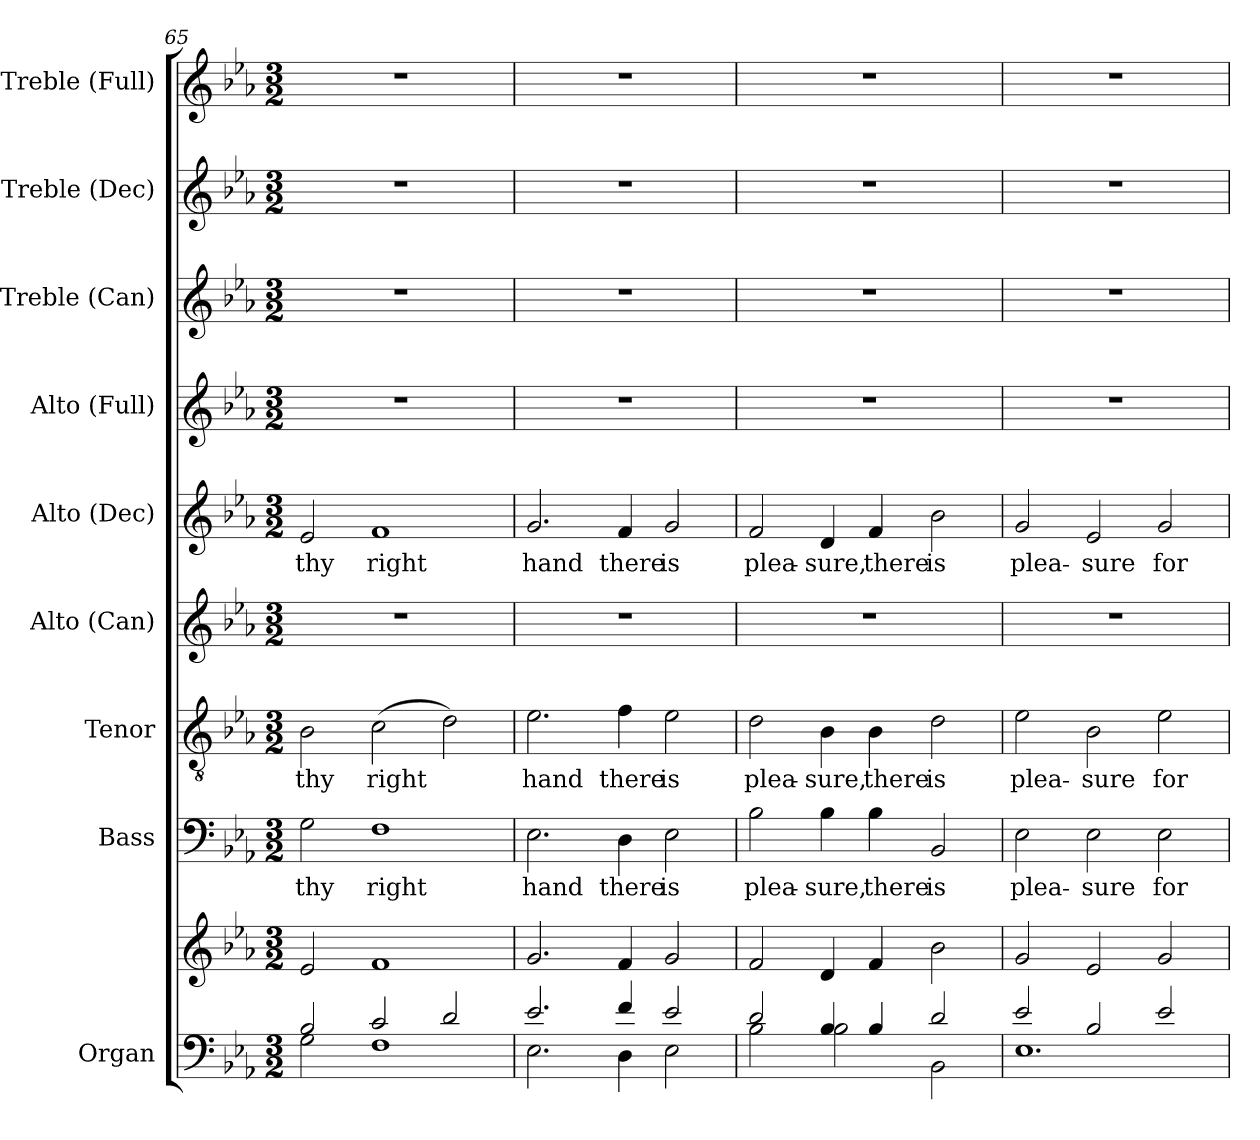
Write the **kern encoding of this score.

**kern	**kern	**kern	**text	**kern	**text	**kern	**kern	**text	**kern	**kern	**kern	**kern
*part9	*part9	*part8	*part8	*part7	*part7	*part6	*part5	*part5	*part4	*part3	*part2	*part1
*staff10	*staff9	*staff8	*staff8	*staff7	*staff7	*staff6	*staff5	*staff5	*staff4	*staff3	*staff2	*staff1
*I"Organ	*	*I"Bass	*	*I"Tenor	*	*I"Alto (Can)	*I"Alto (Dec)	*	*I"Alto (Full)	*I"Treble (Can)	*I"Treble (Dec)	*I"Treble (Full)
*I'Org.	*	*I'B.	*	*I'T.	*	*I'A. (C)	*I'A. (D)	*	*I'A. (F)	*I'Tr. (C)	*I'Tr. (D)	*I'Tr. (F)
*clefF4	*clefG2	*clefF4	*	*clefGv2	*	*clefG2	*clefG2	*	*clefG2	*clefG2	*clefG2	*clefG2
*	*	*	*	*ITrd7c12	*	*	*	*	*	*	*	*
*k[b-e-a-]	*k[b-e-a-]	*k[b-e-a-]	*	*k[b-e-a-]	*	*k[b-e-a-]	*k[b-e-a-]	*	*k[b-e-a-]	*k[b-e-a-]	*k[b-e-a-]	*k[b-e-a-]
*E-:	*E-:	*E-:	*	*E-:	*	*E-:	*E-:	*	*E-:	*E-:	*E-:	*E-:
*M3/2	*M3/2	*M3/2	*	*M3/2	*	*M3/2	*M3/2	*	*M3/2	*M3/2	*M3/2	*M3/2
=65	=65	=65	=65	=65	=65	=65	=65	=65	=65	=65	=65	=65
*^	*	*	*	*	*	*	*	*	*	*	*	*
!	!	!	!	!LO:LY:b:color=#000000	!	!	!	!	!	!	!	!	!
!	!	!	!	!	!	!LO:LY:b:color=#000000	!LO:N:vis=1	!	!	!	!	!	!
!	!	!	!	!	!	!	!	!	!LO:LY:b:color=#000000	!LO:N:vis=1	!LO:N:vis=1	!LO:N:vis=1	!LO:N:vis=1
2B-i/	2Gi\	2e-i/	2Gi\	thy	2BB-i\	thy	1.r	2e-i/	thy	1.r	1.r	1.r	1.r
!	!	!	!	!LO:LY:b:color=#000000	!	!	!	!	!	!	!	!	!
!	!	!	!	!	!	!LO:LY:b:color=#000000	!	!	!	!	!	!	!
!	!	!	!	!	!	!	!	!	!LO:LY:b:color=#000000	!	!	!	!
2ci/	1Fi	1fi	1Fi	right	(2Ci\	right	.	1fi	right	.	.	.	.
2di/	.	.	.	.	2Di\)	.	.	.	.	.	.	.	.
=66	=66	=66	=66	=66	=66	=66	=66	=66	=66	=66	=66	=66	=66
!	!	!	!	!LO:LY:b:color=#000000	!	!	!	!	!	!	!	!	!
!	!	!	!	!	!	!LO:LY:b:color=#000000	!LO:N:vis=1	!	!	!	!	!	!
!	!	!	!	!	!	!	!	!	!LO:LY:b:color=#000000	!LO:N:vis=1	!LO:N:vis=1	!LO:N:vis=1	!LO:N:vis=1
2.e-i/	2.E-i\	2.gi/	2.E-i\	hand	2.E-i\	hand	1.r	2.gi/	hand	1.r	1.r	1.r	1.r
!	!	!	!	!LO:LY:b:color=#000000	!	!	!	!	!	!	!	!	!
!	!	!	!	!	!	!LO:LY:b:color=#000000	!	!	!	!	!	!	!
!	!	!	!	!	!	!	!	!	!LO:LY:b:color=#000000	!	!	!	!
4fi/	4Di\	4fi/	4Di\	there	4Fi\	there	.	4fi/	there	.	.	.	.
!	!	!	!	!LO:LY:b:color=#000000	!	!	!	!	!	!	!	!	!
!	!	!	!	!	!	!LO:LY:b:color=#000000	!	!	!	!	!	!	!
!	!	!	!	!	!	!	!	!	!LO:LY:b:color=#000000	!	!	!	!
2e-i/	2E-i\	2gi/	2E-i\	is	2E-i\	is	.	2gi/	is	.	.	.	.
!!LO:PB:g=z
=67	=67	=67	=67	=67	=67	=67	=67	=67	=67	=67	=67	=67	=67
!	!	!	!	!LO:LY:b:color=#000000	!	!	!	!	!	!	!	!	!
!	!	!	!	!	!	!LO:LY:b:color=#000000	!LO:N:vis=1	!	!	!	!	!	!
!	!	!	!	!	!	!	!	!	!LO:LY:b:color=#000000	!LO:N:vis=1	!LO:N:vis=1	!LO:N:vis=1	!LO:N:vis=1
2di/	2B-i\	2fi/	2B-i\	plea-	2Di\	plea-	1.r	2fi/	plea-	1.r	1.r	1.r	1.r
!	!	!	!	!LO:LY:b:color=#000000	!	!	!	!	!	!	!	!	!
!	!	!	!	!	!	!LO:LY:b:color=#000000	!	!	!	!	!	!	!
!	!	!	!	!	!	!	!	!	!LO:LY:b:color=#000000	!	!	!	!
4B-i/	2B-i\	4di/	4B-i\	-sure,	4BB-i\	-sure,	.	4di/	-sure,	.	.	.	.
!	!	!	!	!LO:LY:b:color=#000000	!	!	!	!	!	!	!	!	!
!	!	!	!	!	!	!LO:LY:b:color=#000000	!	!	!	!	!	!	!
!	!	!	!	!	!	!	!	!	!LO:LY:b:color=#000000	!	!	!	!
4B-i/	.	4fi/	4B-i\	there	4BB-i\	there	.	4fi/	there	.	.	.	.
!	!	!	!	!LO:LY:b:color=#000000	!	!	!	!	!	!	!	!	!
!	!	!	!	!	!	!LO:LY:b:color=#000000	!	!	!	!	!	!	!
!	!	!	!	!	!	!	!	!	!LO:LY:b:color=#000000	!	!	!	!
2di/	2BB-i\	2b-i\	2BB-i/	is	2Di\	is	.	2b-i\	is	.	.	.	.
=68	=68	=68	=68	=68	=68	=68	=68	=68	=68	=68	=68	=68	=68
!	!	!	!	!LO:LY:b:color=#000000	!	!	!	!	!	!	!	!	!
!	!	!	!	!	!	!LO:LY:b:color=#000000	!LO:N:vis=1	!	!	!	!	!	!
!	!	!	!	!	!	!	!	!	!LO:LY:b:color=#000000	!LO:N:vis=1	!LO:N:vis=1	!LO:N:vis=1	!LO:N:vis=1
2e-i/	1.E-i	2gi/	2E-i\	plea-	2E-i\	plea-	1.r	2gi/	plea-	1.r	1.r	1.r	1.r
!	!	!	!	!LO:LY:b:color=#000000	!	!	!	!	!	!	!	!	!
!	!	!	!	!	!	!LO:LY:b:color=#000000	!	!	!	!	!	!	!
!	!	!	!	!	!	!	!	!	!LO:LY:b:color=#000000	!	!	!	!
2B-i/	.	2e-i/	2E-i\	-sure	2BB-i\	-sure	.	2e-i/	-sure	.	.	.	.
!	!	!	!	!LO:LY:b:color=#000000	!	!	!	!	!	!	!	!	!
!	!	!	!	!	!	!LO:LY:b:color=#000000	!	!	!	!	!	!	!
!	!	!	!	!	!	!	!	!	!LO:LY:b:color=#000000	!	!	!	!
2e-i/	.	2gi/	2E-i\	for	2E-i\	for	.	2gi/	for	.	.	.	.
*v	*v	*	*	*	*	*	*	*	*	*	*	*	*
=	=	=	=	=	=	=	=	=	=	=	=	=
*-	*-	*-	*-	*-	*-	*-	*-	*-	*-	*-	*-	*-
